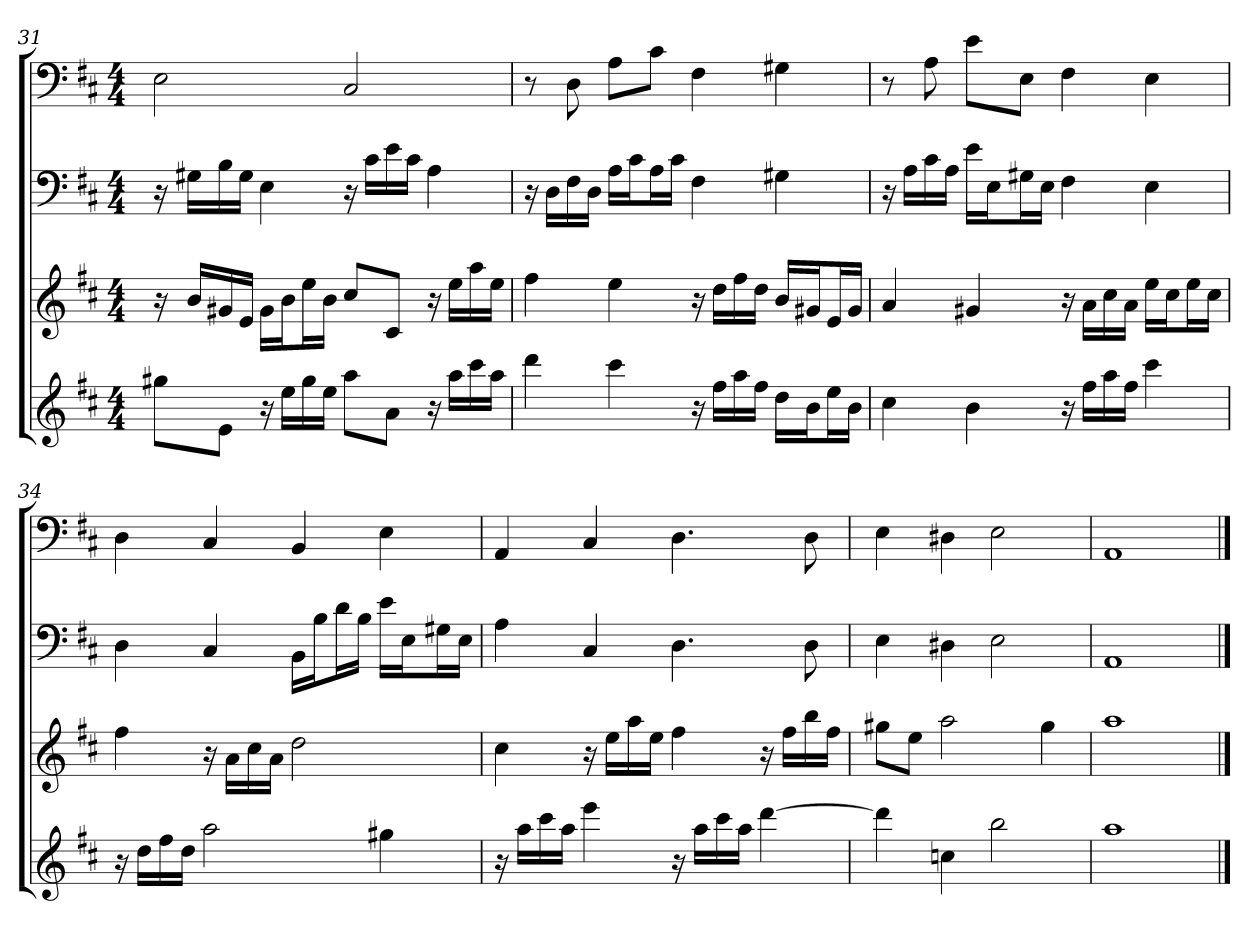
**kern	**kern	**kern	**kern
*part4	*part3	*part2	*part1
*staff4	*staff3	*staff2	*staff1
*k[f#c#]	*k[f#c#]	*k[f#c#]	*k[f#c#]
*D:	*D:	*D:	*D:
*M4/4	*M4/4	*M4/4	*M4/4
=31	=31	=31	=31
8gg#XL	16r	16r	2E
.	16bLL	16G#XLL	.
8eJ	16g#X	16B	.
.	16eJJ	16G#JJ	.
16r	16g#LL	4E	.
16eeLL	16bJ	.	.
16gg#	16eeL	.	.
16eeJJ	16bJJ	.	.
8aaL	8cc#L	16r	2C#
.	.	16c#LL	.
8aJ	8c#J	16e	.
.	.	16c#JJ	.
16r	16r	4A	.
16aaLL	16eeLL	.	.
16ccc#	16aa	.	.
16aaJJ	16eeJJ	.	.
=32	=32	=32	=32
4ddd	4ff#	16r	8r
.	.	16DLL	.
.	.	16F#	8D
.	.	16DJJ	.
4ccc#	4ee	16ALL	8AL
.	.	16c#J	.
.	.	16AL	8c#J
.	.	16c#JJ	.
16r	16r	4F#	4F#
16ff#LL	16ddLL	.	.
16aa	16ff#	.	.
16ff#JJ	16ddJJ	.	.
16ddLL	16bLL	4G#X	4G#X
16bJ	16g#XJ	.	.
16eeL	16eL	.	.
16bJJ	16g#JJ	.	.
=33	=33	=33	=33
4cc#	4a	16r	8r
.	.	16ALL	.
.	.	16c#	8A
.	.	16AJJ	.
4b	4g#X	16eLL	8eL
.	.	16EJ	.
.	.	16G#XL	8EJ
.	.	16EJJ	.
16r	16r	4F#	4F#
16ff#LL	16aLL	.	.
16aa	16cc#	.	.
16ff#JJ	16aJJ	.	.
4ccc#	16eeLL	4E	4E
.	16cc#J	.	.
.	16eeL	.	.
.	16cc#JJ	.	.
=34	=34	=34	=34
16r	4ff#	4D	4D
16ddLL	.	.	.
16ff#	.	.	.
16ddJJ	.	.	.
2aa	16r	4C#	4C#
.	16aLL	.	.
.	16cc#	.	.
.	16aJJ	.	.
.	2dd	16BBLL	4BB
.	.	16BJ	.
.	.	16dL	.
.	.	16BJJ	.
4gg#X	.	16eLL	4E
.	.	16EJ	.
.	.	16G#XL	.
.	.	16EJJ	.
=35	=35	=35	=35
16r	4cc#	4A	4AA
16aaLL	.	.	.
16ccc#	.	.	.
16aaJJ	.	.	.
4eee	16r	4C#	4C#
.	16eeLL	.	.
.	16aa	.	.
.	16eeJJ	.	.
16r	4ff#	4.D	4.D
16aaLL	.	.	.
16ccc#	.	.	.
16aaJJ	.	.	.
[4ddd	16r	.	.
.	16ff#LL	.	.
.	16bb	8D	8D
.	16ff#JJ	.	.
=36	=36	=36	=36
4ddd]	8gg#XL	4E	4E
.	8eeJ	.	.
4ccn	2aa	4D#X	4D#X
2bb	.	2E	2E
.	4gg#	.	.
=37	=37	=37	=37
1aa	1aa	1AA	1AA
==	==	==	==
*-	*-	*-	*-
